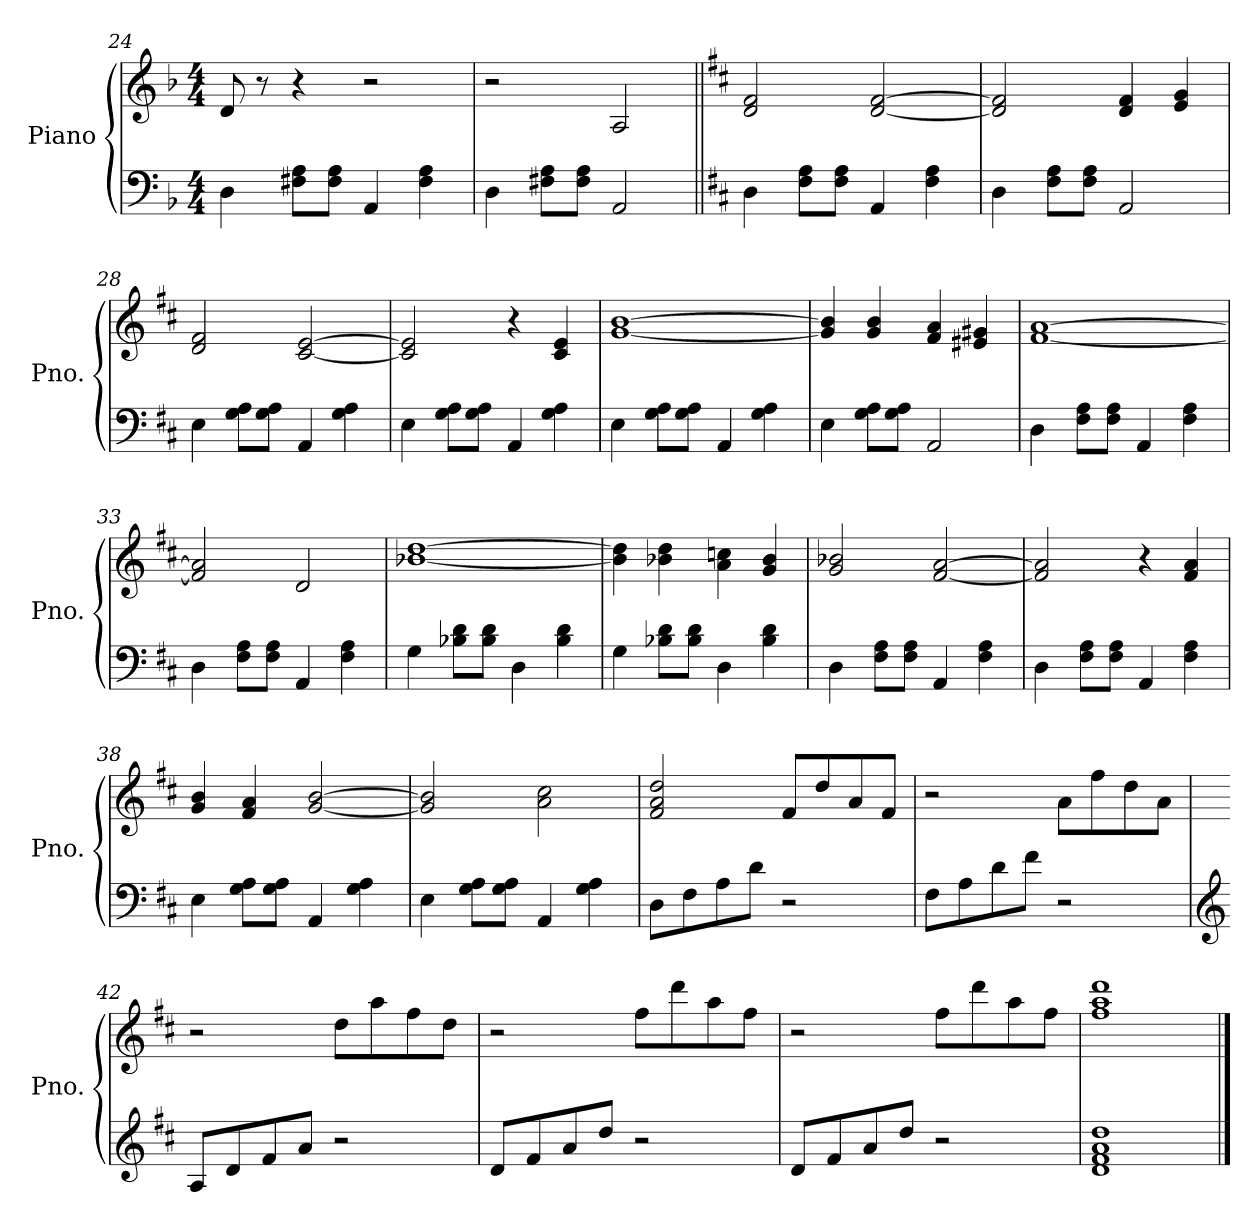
**kern	**kern
*part1	*part1
*staff2	*staff1
*I"Piano	*
*I'Pno.	*
*clefF4	*clefG2
*k[b-]	*k[b-]
*M4/4	*M4/4
=24	=24
4D<\	8d/
.	8r
8F#X\<< 8A\<<L	4r
8F#\ 8A\J	.
4AA</	2r
4F#\ 4A\	.
=25	=25
4D<\	2r
8F#X\<< 8A\<<L	.
8F#\ 8A\J	.
2AA</	2A/
=26||	=26||
*k[f#c#]	*k[f#c#]
4D\	2d/ 2f#/
8F#\ 8A\L	.
8F#\ 8A\J	.
4AA/	[2d/ [2f#/
4F#\ 4A\	.
=27	=27
4D\	2d/] 2f#/]
8F#\ 8A\L	.
8F#\ 8A\J	.
2AA/	4d/ 4f#/
.	4e/ 4g/
=28	=28
4E\	2d/ 2f#/
8G\ 8A\L	.
8G\ 8A\J	.
4AA/	[2c#/ [2e/
4G\ 4A\	.
=29	=29
4E\	2c#/] 2e/]
8G\ 8A\L	.
8G\ 8A\J	.
4AA/	4r
4G\ 4A\	4c#/ 4e/
=30	=30
4E\	[1g [1b
8G\ 8A\L	.
8G\ 8A\J	.
4AA/	.
4G\ 4A\	.
=31	=31
4E\	4g/] 4b/]
8G\ 8A\L	4g/ 4b/
8G\ 8A\J	.
2AA/	4f#/ 4a/
.	4e#X/ 4g#X/
=32	=32
4D\	[1f# [1a
8F#\ 8A\L	.
8F#\ 8A\J	.
4AA/	.
4F#\ 4A\	.
=33	=33
4D\	2f#/] 2a/]
8F#\ 8A\L	.
8F#\ 8A\J	.
4AA/	2d/
4F#\ 4A\	.
=34	=34
4G<\	[1b-X [1dd
8B-X\<< 8d\<<L	.
8B-\ 8d\J	.
4D<\	.
4B-\ 4d\	.
=35	=35
4G<\	4b-\] 4dd\]
8B-X\<< 8d\<<L	4b-X\ 4dd\
8B-\ 8d\J	.
4D<\	4a\ 4ccn\
4B-\ 4d\	4g/ 4b-/
=36	=36
4D\	2g/ 2b-X/
8F#\ 8A\L	.
8F#\ 8A\J	.
4AA/	[2f#/ [2a/
4F#\ 4A\	.
=37	=37
4D\	2f#/] 2a/]
8F#\ 8A\L	.
8F#\ 8A\J	.
4AA/	4r
4F#\ 4A\	4f#/ 4a/
=38	=38
4E\	4g/ 4b/
8G\ 8A\L	4f#/ 4a/
8G\ 8A\J	.
4AA/	[2g/ [2b/
4G\ 4A\	.
=39	=39
4E\	2g/] 2b/]
8G\ 8A\L	.
8G\ 8A\J	.
4AA/	2a\ 2cc#\
4G\ 4A\	.
=40	=40
8D\L	2f#/ 2a/ 2dd/
8F#\	.
8A\	.
8d\J	.
2r	8f#/L
.	8dd/
.	8a/
.	8f#/J
=41	=41
8F#\L	2r
8A\	.
8d\	.
8f#\J	.
2r	8a\L
.	8ff#\
.	8dd\
.	8a\J
=42	=42
*clefG2	*
8A/L	2r
8d/	.
8f#/	.
8a/J	.
2r	8dd\L
.	8aa\
.	8ff#\
.	8dd\J
=43	=43
8d</L	2r
8f#</	.
8a</	.
8dd</J	.
2r	8ff#\L
.	8ddd\
.	8aa\
.	8ff#\J
=44	=44
8d</L	2r
8f#</	.
8a</	.
8dd</J	.
2r	8ff#\L
.	8ddd\
.	8aa\
.	8ff#\J
=45	=45
1d 1f# 1a 1dd	1ff# 1aa 1ddd
==	==
*-	*-
